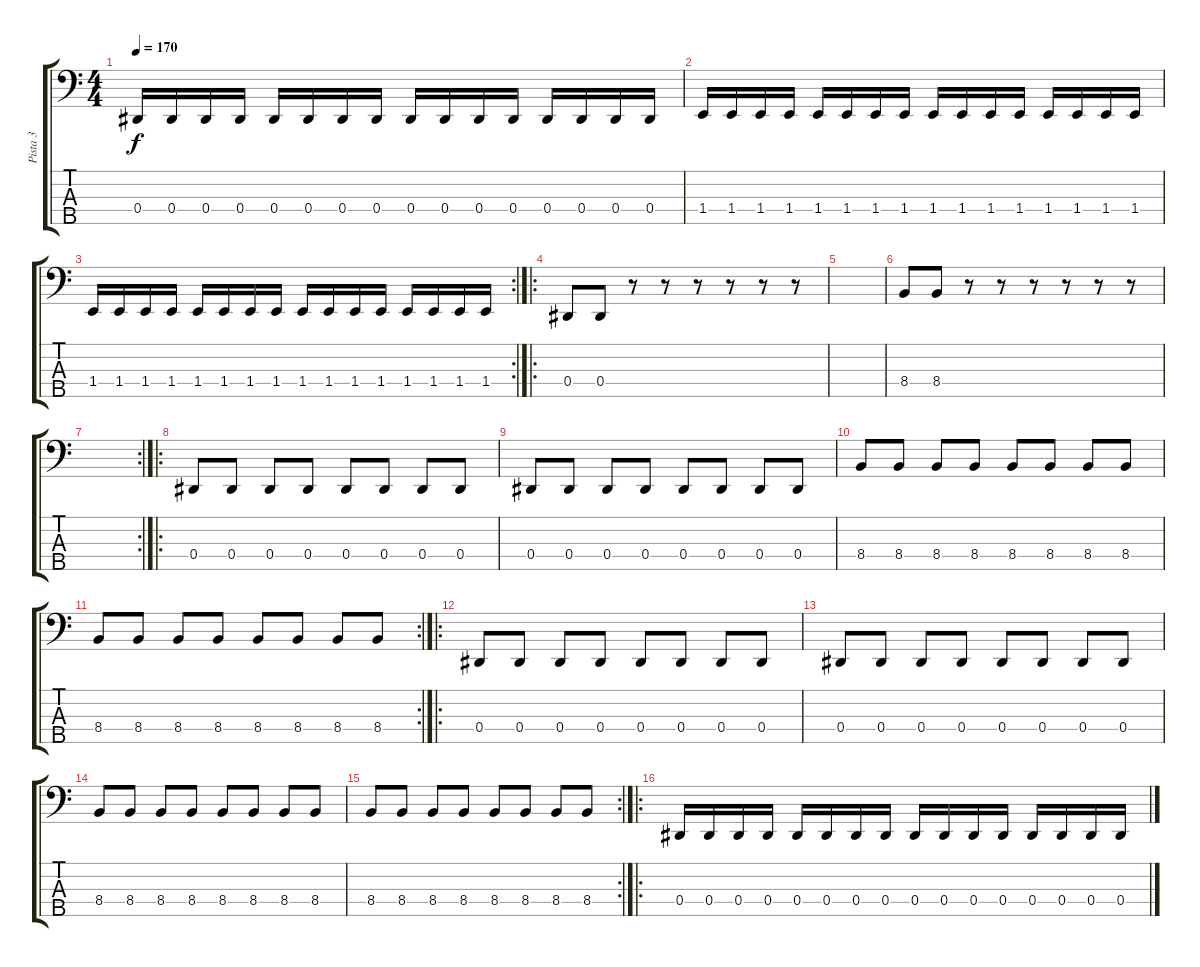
\track ("Pista 3" "Pista 3") {instrument slapbass1}
\staff {score tabs}
\tuning (Gb2 Db2 Ab1 Eb1 Bb0) {hide}
\ts (4 4)
\tempo 170
\clef f4
\ks c
0.4.16{dy f} 0.4.16 0.4.16 0.4.16 0.4.16 0.4.16 0.4.16 0.4.16 0.4.16 0.4.16 0.4.16 0.4.16 0.4.16 0.4.16 0.4.16 0.4.16 |
1.4.16 1.4.16 1.4.16 1.4.16 1.4.16 1.4.16 1.4.16 1.4.16 1.4.16 1.4.16 1.4.16 1.4.16 1.4.16 1.4.16 1.4.16 1.4.16 |
\rc 2
1.4.16 1.4.16 1.4.16 1.4.16 1.4.16 1.4.16 1.4.16 1.4.16 1.4.16 1.4.16 1.4.16 1.4.16 1.4.16 1.4.16 1.4.16 1.4.16 |
\ro
0.4.8 0.4.8 r.8 r.8 r.8 r.8 r.8 r.8 |
|
8.4.8 8.4.8 r.8 r.8 r.8 r.8 r.8 r.8 |
\rc 2
|
\ro
0.4.8{instrument electricbassfinger} 0.4.8 0.4.8 0.4.8 0.4.8 0.4.8 0.4.8 0.4.8 |
0.4.8{instrument electricbassfinger} 0.4.8 0.4.8 0.4.8 0.4.8 0.4.8 0.4.8 0.4.8 |
8.4.8{instrument electricbassfinger} 8.4.8 8.4.8 8.4.8 8.4.8 8.4.8 8.4.8 8.4.8 |
\rc 2
8.4.8{instrument electricbassfinger} 8.4.8 8.4.8 8.4.8 8.4.8 8.4.8 8.4.8 8.4.8 |
\ro
0.4.8{instrument electricbassfinger} 0.4.8 0.4.8 0.4.8 0.4.8 0.4.8 0.4.8 0.4.8 |
0.4.8{instrument electricbassfinger} 0.4.8 0.4.8 0.4.8 0.4.8 0.4.8 0.4.8 0.4.8 |
8.4.8{instrument electricbassfinger} 8.4.8 8.4.8 8.4.8 8.4.8 8.4.8 8.4.8 8.4.8 |
\rc 2
8.4.8{instrument electricbassfinger} 8.4.8 8.4.8 8.4.8 8.4.8 8.4.8 8.4.8 8.4.8 |
\ro
0.4.16{instrument electricbassfinger} 0.4.16 0.4.16 0.4.16 0.4.16 0.4.16 0.4.16 0.4.16 0.4.16 0.4.16 0.4.16 0.4.16 0.4.16 0.4.16 0.4.16 0.4.16
